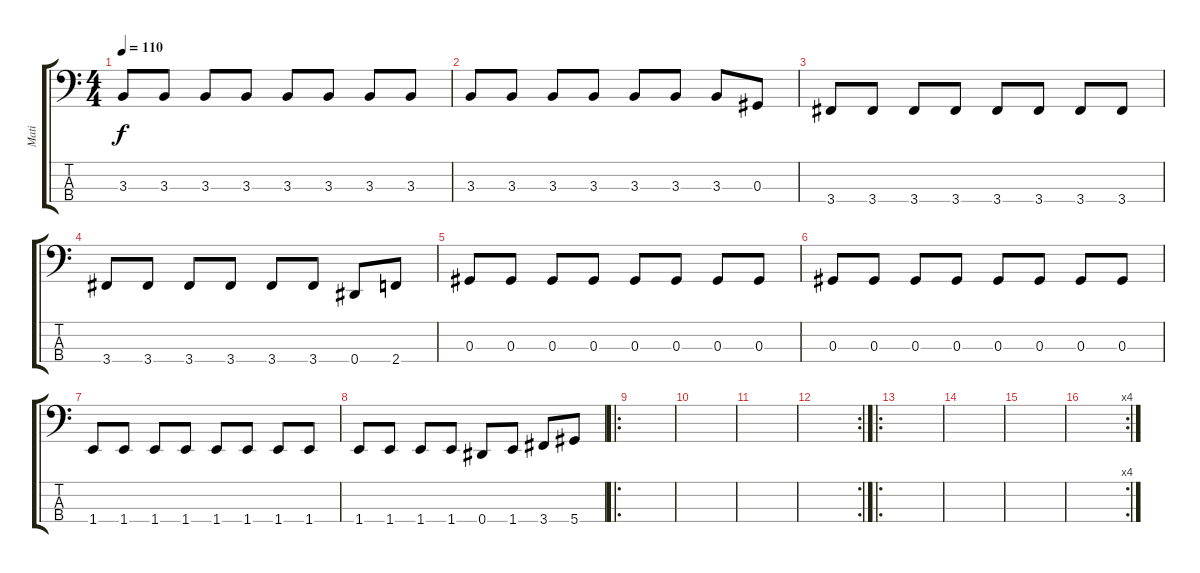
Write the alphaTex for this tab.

\track ("Mati" "Mati") {instrument electricbasspick}
\staff {score tabs}
\tuning (Gb2 Db2 Ab1 Eb1) {hide}
\ts (4 4)
\tempo 110
\clef f4
\ks c
3.3.8{dy f} 3.3.8 3.3.8 3.3.8 3.3.8 3.3.8 3.3.8 3.3.8 |
3.3.8 3.3.8 3.3.8 3.3.8 3.3.8 3.3.8 3.3.8 0.3.8 |
3.4.8 3.4.8 3.4.8 3.4.8 3.4.8 3.4.8 3.4.8 3.4.8 |
3.4.8 3.4.8 3.4.8 3.4.8 3.4.8 3.4.8 0.4.8 2.4.8 |
0.3.8 0.3.8 0.3.8 0.3.8 0.3.8 0.3.8 0.3.8 0.3.8 |
0.3.8 0.3.8 0.3.8 0.3.8 0.3.8 0.3.8 0.3.8 0.3.8 |
1.4.8 1.4.8 1.4.8 1.4.8 1.4.8 1.4.8 1.4.8 1.4.8 |
1.4.8 1.4.8 1.4.8 1.4.8 0.4.8 1.4.8 3.4.8 5.4.8 |
\ro
|
|
|
\rc 2
|
\ro
|
|
|
\rc 4
